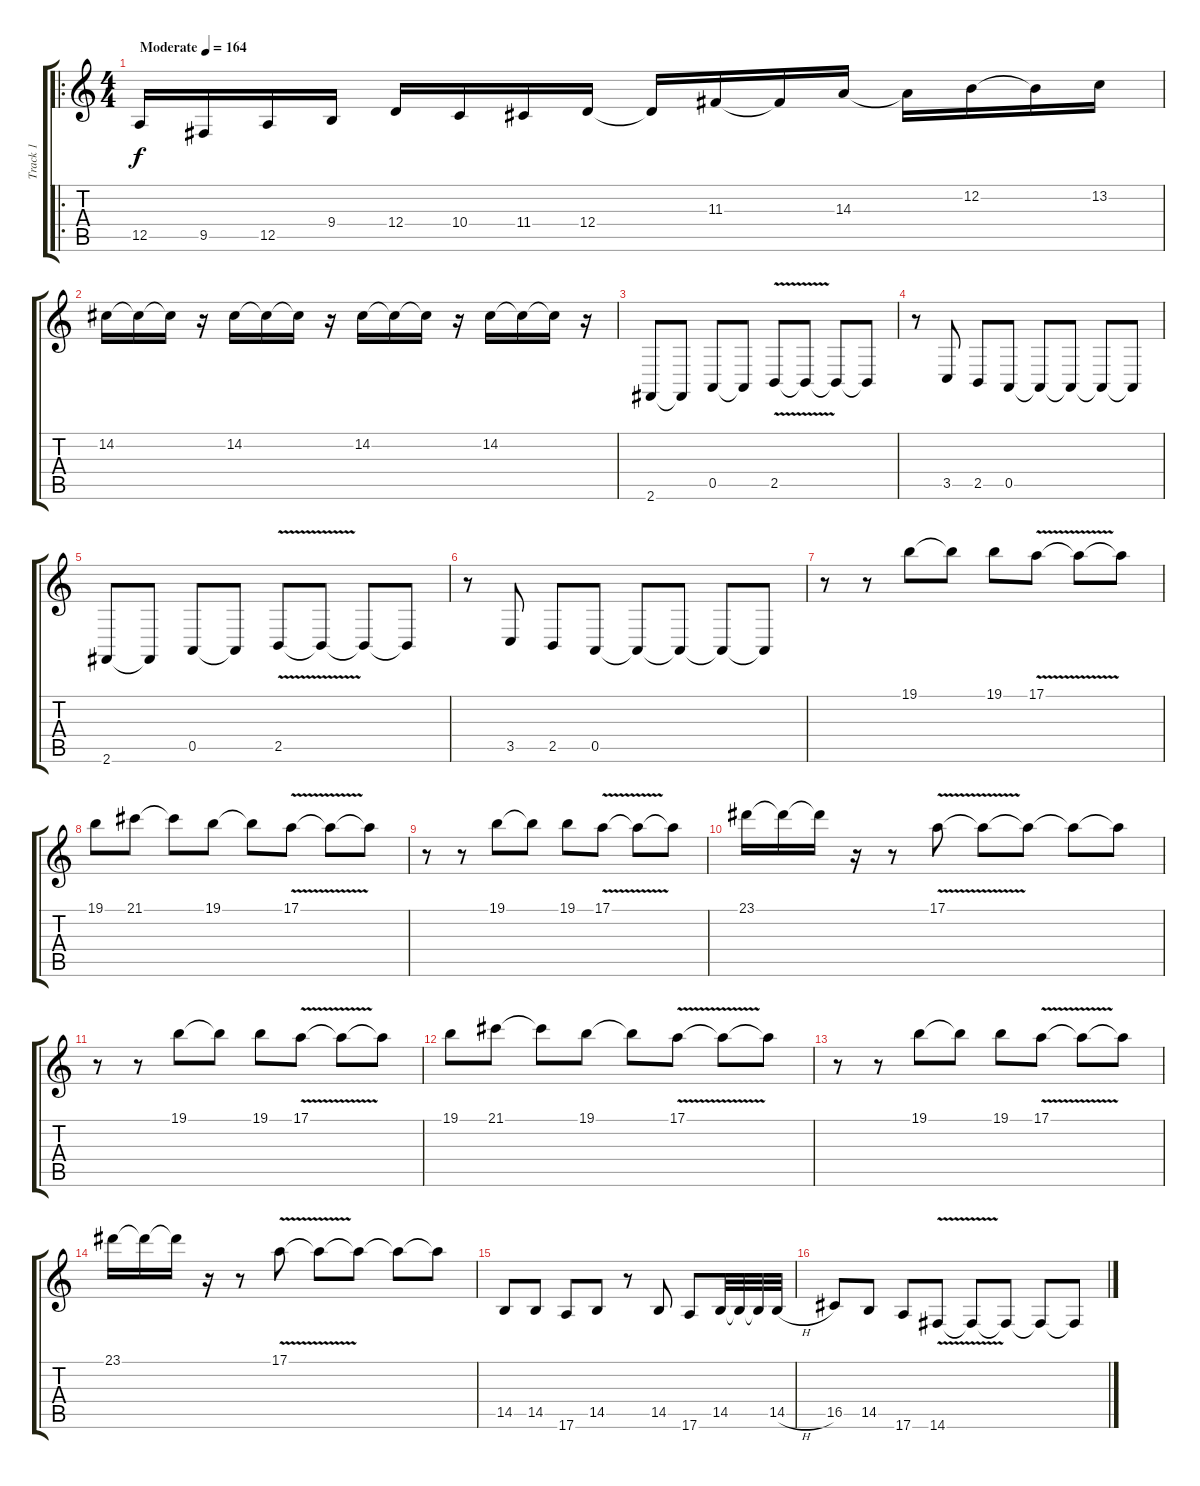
\track ("Track 1" "Track 1") {instrument lead5charang}
\staff {score tabs}
\tuning (E4 B3 G3 D3 A2 E2) {hide}
\ro
\ts (4 4)
\tempo (164 "Moderate")
\clef g2
\ks c
12.5.16{dy f instrument lead5charang} 9.5.16 12.5.16 9.4.16 12.4.16 10.4.16 11.4.16 12.4.16 12.4{t}.16 11.3.16 11.3{t}.16 14.3.16 14.3{t}.16 12.2.16 12.2{t}.16 13.2.16 |
14.2.16 14.2{t}.16 14.2{t}.16 r.16 14.2.16 14.2{t}.16 14.2{t}.16 r.16 14.2.16 14.2{t}.16 14.2{t}.16 r.16 14.2.16 14.2{t}.16 14.2{t}.16 r.16 |
2.6.8 2.6{t}.8 0.5.8 0.5{t}.8 2.5{v}.8 2.5{t}.8 2.5{t}.8 2.5{t}.8 |
r.8 3.5.8 2.5.8 0.5.8 0.5{t}.8 0.5{t}.8 0.5{t}.8 0.5{t}.8 |
2.6.8 2.6{t}.8 0.5.8 0.5{t}.8 2.5{v}.8 2.5{t}.8 2.5{t}.8 2.5{t}.8 |
r.8 3.5.8 2.5.8 0.5.8 0.5{t}.8 0.5{t}.8 0.5{t}.8 0.5{t}.8 |
r.8 r.8 19.1.8 19.1{t}.8 19.1.8 17.1{v}.8 17.1{t}.8 17.1{t}.8 |
19.1.8 21.1.8 21.1{t}.8 19.1.8 19.1{t}.8 17.1{v}.8 17.1{t}.8 17.1{t}.8 |
r.8 r.8 19.1.8 19.1{t}.8 19.1.8 17.1{v}.8 17.1{t}.8 17.1{t}.8 |
23.1.16 23.1{t}.16 23.1{t}.16 r.16 r.8 17.1{v}.8 17.1{t}.8 17.1{t}.8 17.1{t}.8 17.1{t}.8 |
r.8 r.8 19.1.8 19.1{t}.8 19.1.8 17.1{v}.8 17.1{t}.8 17.1{t}.8 |
19.1.8 21.1.8 21.1{t}.8 19.1.8 19.1{t}.8 17.1{v}.8 17.1{t}.8 17.1{t}.8 |
r.8 r.8 19.1.8 19.1{t}.8 19.1.8 17.1{v}.8 17.1{t}.8 17.1{t}.8 |
23.1.16 23.1{t}.16 23.1{t}.16 r.16 r.8 17.1{v}.8 17.1{t}.8 17.1{t}.8 17.1{t}.8 17.1{t}.8 |
14.5.8 14.5.8 17.6.8 14.5.8 r.8 14.5.8 17.6.8 14.5.32 14.5{t}.32 14.5{t}.32 14.5{h}.32 |
16.5.8 14.5.8 17.6.8 14.6{v}.8 14.6{t}.8 14.6{t}.8 14.6{t}.8 14.6{t}.8
